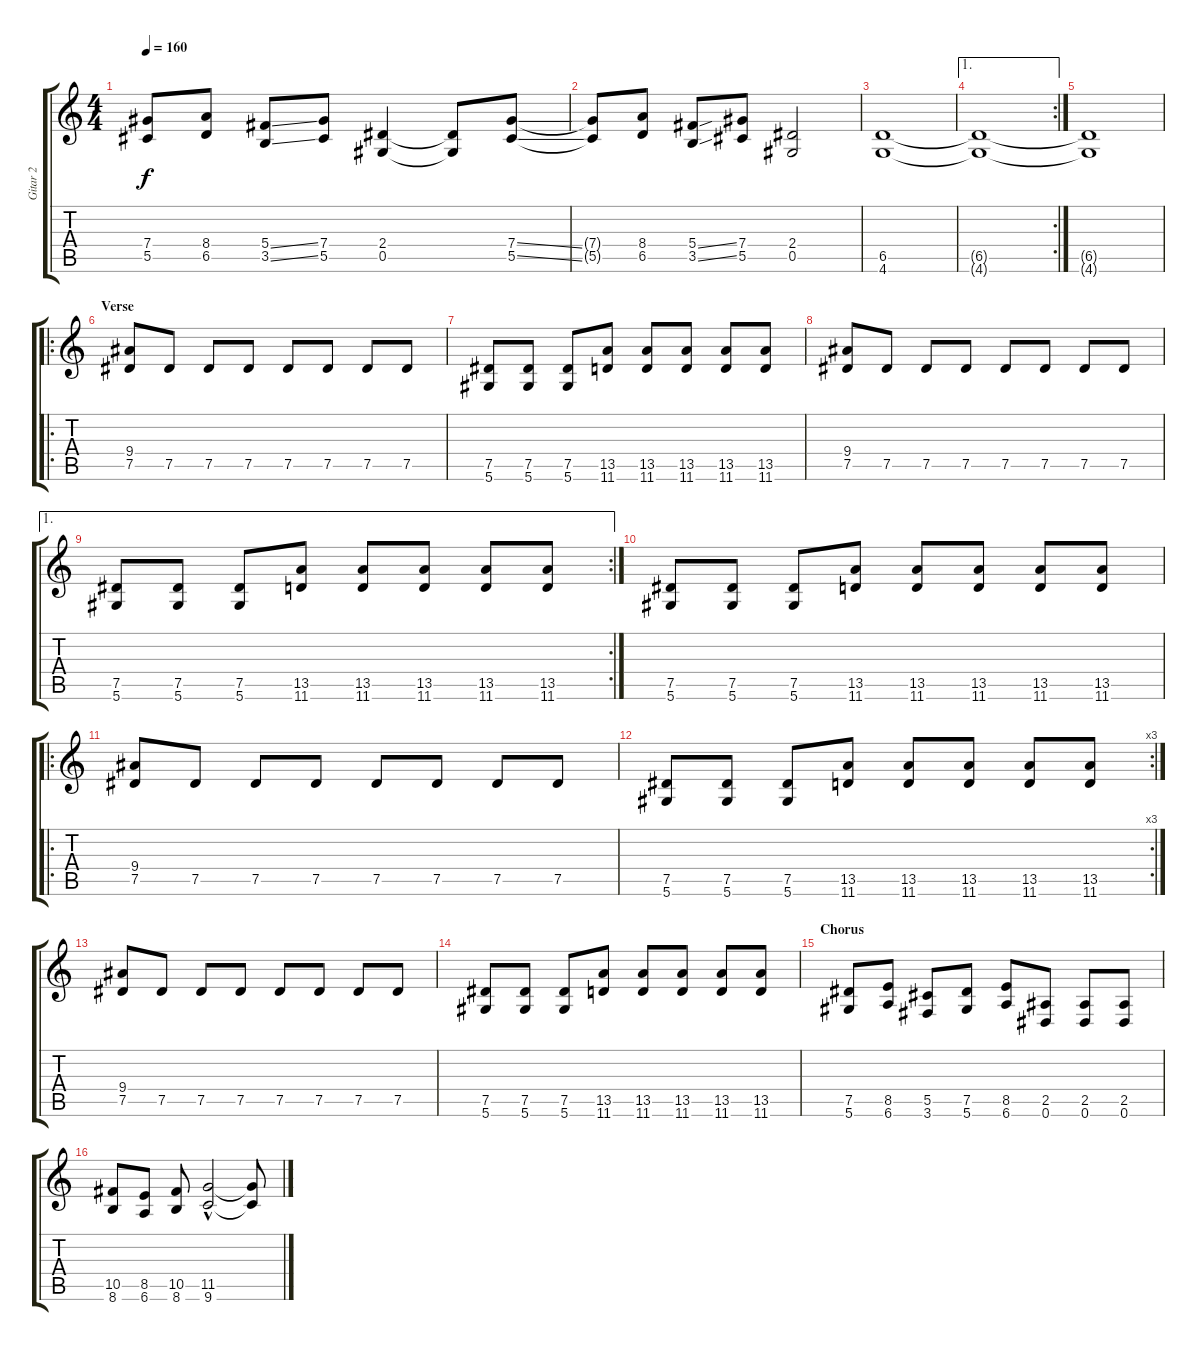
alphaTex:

\track ("Gitar 2" "Gitar 2") {instrument distortionguitar}
\staff {score tabs}
\tuning (Eb4 Bb3 Gb3 Db3 Ab2 Eb2) {hide}
\ts (4 4)
\tempo 160
\clef g2
\ks c
(7.4{t} 5.5{t}).8{dy f} (8.4 6.5).8 (5.4{ss} 3.5{ss}).8 (7.4 5.5).8 (2.4 0.5).4 (2.4{t} 0.5{t}).8 (7.4{ss} 5.5{ss}).8 |
(7.4{t} 5.5{t}).8 (8.4 6.5).8 (5.4{ss} 3.5{ss}).8 (7.4 5.5).8 (2.4 0.5).2 |
(6.5 4.6).1 |
\ae 1
\rc 2
(6.5{t} 4.6{t}).1 |
(6.5{t} 4.6{t}).1 |
\ro
\section ("" "Verse")
(9.4 7.5).8 7.5.8 7.5.8 7.5.8 7.5.8 7.5.8 7.5.8 7.5.8 |
(7.5 5.6).8 (7.5 5.6).8 (7.5 5.6).8 (13.5 11.6).8 (13.5 11.6).8 (13.5 11.6).8 (13.5 11.6).8 (13.5 11.6).8 |
(9.4 7.5).8 7.5.8 7.5.8 7.5.8 7.5.8 7.5.8 7.5.8 7.5.8 |
\ae 1
\rc 2
(7.5 5.6).8 (7.5 5.6).8 (7.5 5.6).8 (13.5 11.6).8 (13.5 11.6).8 (13.5 11.6).8 (13.5 11.6).8 (13.5 11.6).8 |
(7.5 5.6).8 (7.5 5.6).8 (7.5 5.6).8 (13.5 11.6).8 (13.5 11.6).8 (13.5 11.6).8 (13.5 11.6).8 (13.5 11.6).8 |
\ro
(9.4 7.5).8 7.5.8 7.5.8 7.5.8 7.5.8 7.5.8 7.5.8 7.5.8 |
\rc 3
(7.5 5.6).8 (7.5 5.6).8 (7.5 5.6).8 (13.5 11.6).8 (13.5 11.6).8 (13.5 11.6).8 (13.5 11.6).8 (13.5 11.6).8 |
(9.4 7.5).8 7.5.8 7.5.8 7.5.8 7.5.8 7.5.8 7.5.8 7.5.8 |
(7.5 5.6).8 (7.5 5.6).8 (7.5 5.6).8 (13.5 11.6).8 (13.5 11.6).8 (13.5 11.6).8 (13.5 11.6).8 (13.5 11.6).8 |
\section ("" "Chorus")
(7.5 5.6).8 (8.5 6.6).8 (5.5 3.6).8 (7.5 5.6).8 (8.5 6.6).8 (2.5 0.6).8 (2.5 0.6).8 (2.5 0.6).8 |
(10.5 8.6).8 (8.5 6.6).8 (10.5 8.6).8 (11.5 9.6{hac}).2 (11.5{t} 9.6{t}).8
